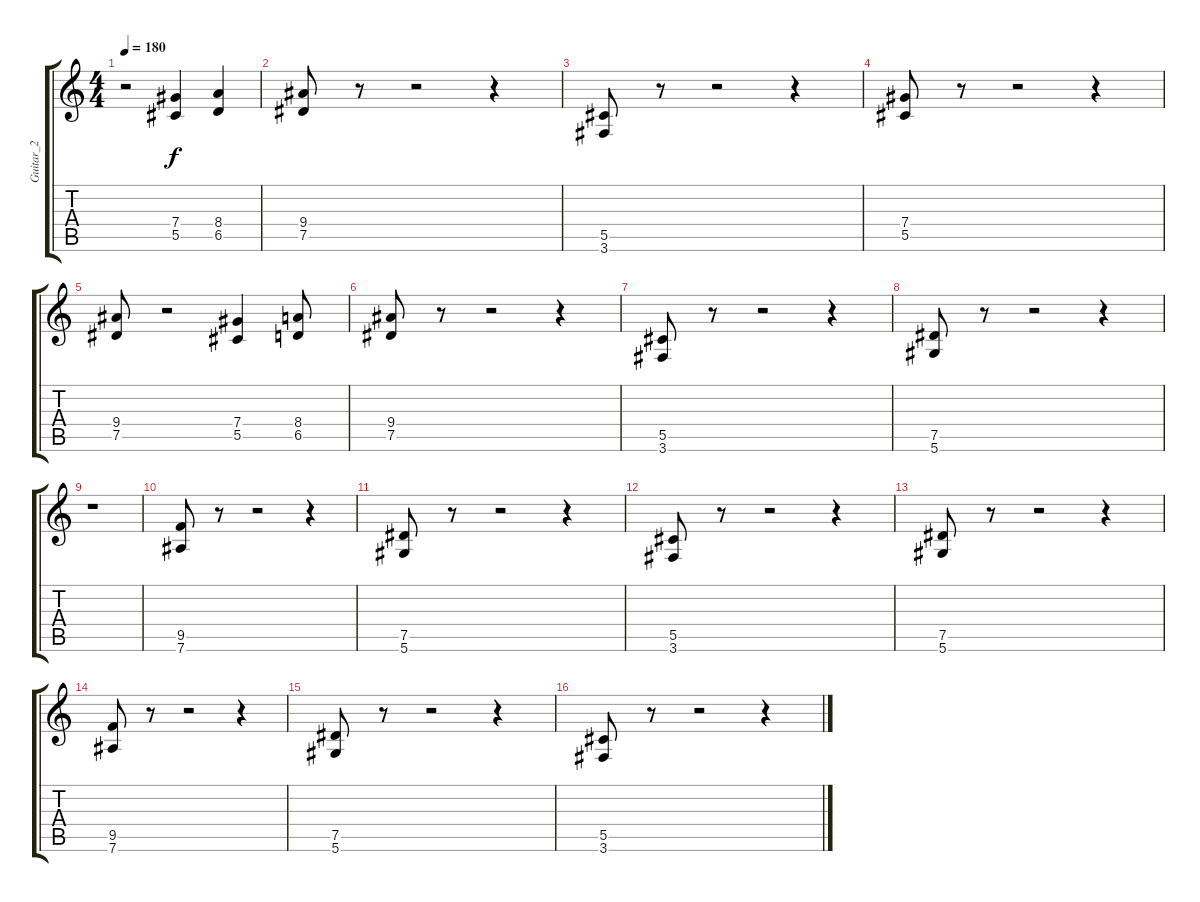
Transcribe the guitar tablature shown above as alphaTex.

\track ("Guitar_2" "Guitar_2") {instrument distortionguitar}
\staff {score tabs}
\tuning (Eb4 Bb3 Gb3 Db3 Ab2 Eb2) {hide}
\ts (4 4)
\tempo 180
\clef g2
\ks c
r.2{dy f} (7.4 5.5).4 (8.4 6.5).4 |
(9.4 7.5).8 r.8 r.2 r.4 |
(5.5 3.6).8 r.8 r.2 r.4 |
(7.4 5.5).8 r.8 r.2 r.4 |
(9.4 7.5).8 r.2 (7.4 5.5).4 (8.4 6.5).8 |
(9.4 7.5).8 r.8 r.2 r.4 |
(5.5 3.6).8 r.8 r.2 r.4 |
(7.5 5.6).8 r.8 r.2 r.4 |
r.1 |
(9.5 7.6).8 r.8 r.2 r.4 |
(7.5 5.6).8 r.8 r.2 r.4 |
(5.5 3.6).8 r.8 r.2 r.4 |
(7.5 5.6).8 r.8 r.2 r.4 |
(9.5 7.6).8 r.8 r.2 r.4 |
(7.5 5.6).8 r.8 r.2 r.4 |
(5.5 3.6).8 r.8 r.2 r.4
